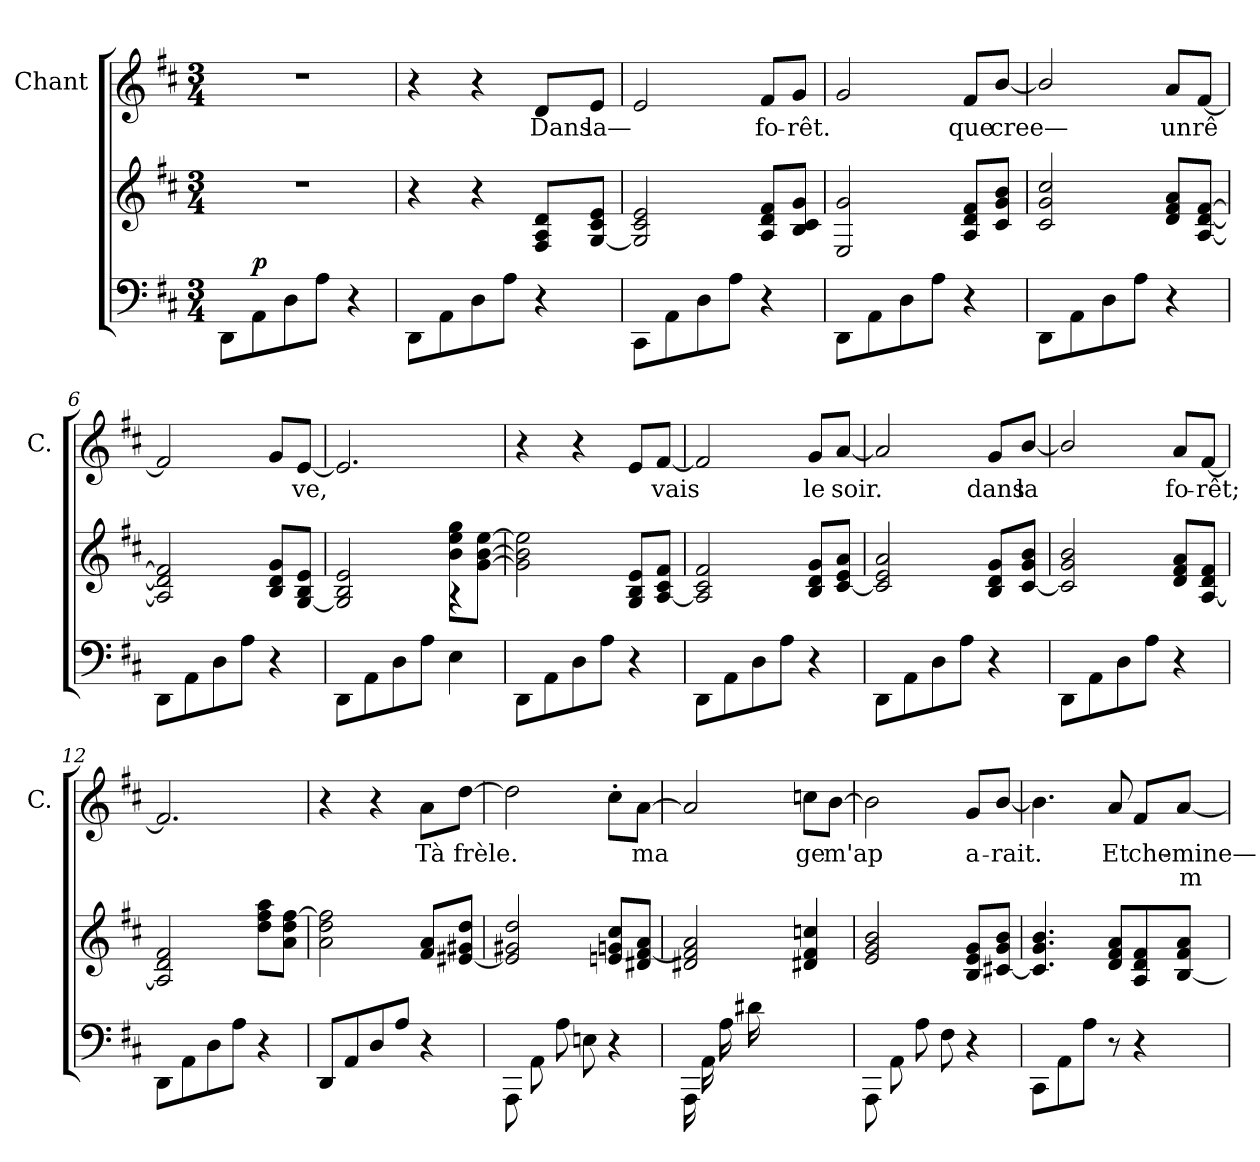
**kern	**dynam	**kern	**kern	**text	**text
*part3	*part3	*part2	*part1	*part1	*part1
*staff3	*staff3	*staff2	*staff1	*staff1	*staff1
*	*	*	*I"Chant	*	*
*	*	*	*I'C.	*	*
*clefF4	*	*clefG2	*clefG2	*	*
*k[f#c#]	*	*k[f#c#]	*k[f#c#]	*	*
*M3/4	*	*M3/4	*M3/4	*	*
=1	=1	=1	=1	=1	=1
8DDi\L	.	2.r	2.r	.	.
!	!LO:DY:a	!	!	!	!
8AAi\	p	.	.	.	.
8Di\	.	.	.	.	.
8Ai\J	.	.	.	.	.
4r	.	.	.	.	.
=2	=2	=2	=2	=2	=2
8DDi\L	.	4r	4r	.	.
8AAi\	.	.	.	.	.
8Di\	.	4r	4r	.	.
8Ai\J	.	.	.	.	.
4r	.	8dj/ 8Aj/ 8F#j/L	8dj/L	Dans	.
.	.	8ej/ 8c#j/ [8Gj/J	8ej/J	la—	.
=3	=3	=3	=3	=3	=3
8CC#i\L	.	2ej/ 2c#j/ 2Gj]/	2ej/	.	.
8AAi\	.	.	.	.	.
8Di\	.	.	.	.	.
8Ai\J	.	.	.	.	.
4r	.	8f#j/ 8dj/ 8Aj/L	8f#j/L	fo-	.
.	.	8gj/ 8c#j/ 8Bj/J	8gj/J	rêt.	.
=4	=4	=4	=4	=4	=4
8DDi\L	.	2gj/ 2Ej/	2gj/	.	.
8AAi\	.	.	.	.	.
8Di\	.	.	.	.	.
8Ai\J	.	.	.	.	.
4r	.	8f#j/ 8dj/ 8Aj/L	8f#j/L	que	.
.	.	8bj/ 8gj/ 8c#j/J	[8bj/J	cree—	.
!!LO:LB:g=z
=5	=5	=5	=5	=5	=5
8DDi\L	.	2cc#j/ 2gj/ 2c#j/	2bj/]	.	.
8AAi\	.	.	.	.	.
8Di\	.	.	.	.	.
8Ai\J	.	.	.	.	.
4r	.	8aj/ 8f#j/ 8dj/L	8aj/L	un	.
.	.	[8Aj/ [8dj/ [8f#j/J	[8f#j/J	rê	.
=6	=6	=6	=6	=6	=6
8DDi\L	.	2f#j]/ 2dj]/ 2Aj]/	2f#j/]	.	.
8AAi\	.	.	.	.	.
8Di\	.	.	.	.	.
8Ai\J	.	.	.	.	.
4r	.	8gj/ 8dj/ 8Bj/L	8gj/L	--	.
.	.	8ej/ 8Bj/ [8Gj/J	[8ej/J	ve,	.
=7	=7	=7	=7	=7	=7
*	*	*^	*	*	*
8DDi\L	.	2ej/ 2Bj/ 2Gj]/	8ryy	2.ej/]	.	.
8AAi\	.	.	8ryy	.	.	.
8Di\	.	.	8ryy	.	.	.
8Ai\J	.	.	8ryy	.	.	.
4Ei\	.	8bj\ 8eej\ 8ggj\L	4r	.	.	.
.	.	[8gj\ [8bj\ [8eej\J	.	.	.	.
*	*	*v	*v	*	*	*
=8	=8	=8	=8	=8	=8
8DDi\L	.	2eej]\ 2bj]\ 2gj]\	4r	.	.
8AAi\	.	.	.	.	.
8Di\	.	.	4r	.	.
8Ai\J	.	.	.	.	.
4r	.	8ej/ 8Bj/ 8Gj/L	8ej/L	.	.
.	.	8f#j/ 8c#j/ [8Aj/J	[8f#j/J	vais	.
!!LO:LB:g=z
=9	=9	=9	=9	=9	=9
8DDi\L	.	2f#j/ 2c#j/ 2Aj]/	2f#j/]	.	.
8AAi\	.	.	.	.	.
8Di\	.	.	.	.	.
8Ai\J	.	.	.	.	.
4r	.	8gj/ 8dj/ 8Bj/L	8gj/L	le	.
.	.	8aj/ 8ej/ [8c#j/J	[8aj/J	soir.	.
=10	=10	=10	=10	=10	=10
8DDi\L	.	2aj/ 2ej/ 2c#j]/	2aj/]	.	.
8AAi\	.	.	.	.	.
8Di\	.	.	.	.	.
8Ai\J	.	.	.	.	.
4r	.	8gj/ 8dj/ 8Bj/L	8gj/L	dans	.
.	.	8bj/ 8gj/ [8c#j/J	[8bj/J	la	.
=11	=11	=11	=11	=11	=11
8DDi\L	.	2bj/ 2gj/ 2c#j]/	2bj/]	.	.
8AAi\	.	.	.	.	.
8Di\	.	.	.	.	.
8Ai\J	.	.	.	.	.
4r	.	8aj/ 8f#j/ 8dj/L	8aj/L	fo-	.
.	.	8f#j/ 8dj/ [8Aj/J	[8f#j/J	rêt;	.
=12	=12	=12	=12	=12	=12
8DDi\L	.	2f#j/ 2dj/ 2Aj]/	2.f#j/]	.	.
8AAi\	.	.	.	.	.
8Di\	.	.	.	.	.
8Ai\J	.	.	.	.	.
4r	.	8ddj\ 8ff#j\ 8aaj\L	.	.	.
.	.	8aj\ 8ddj\ [8ff#j\J	.	.	.
!!LO:LB:g=z
=13	=13	=13	=13	=13	=13
8DDi/L	.	2aj\ 2ddj\ 2ff#j]\	4r	.	.
8AAi/	.	.	.	.	.
8Di/	.	.	4r	.	.
8Ai/J	.	.	.	.	.
4r	.	8aj/ 8f#j/L	8aj\L	Tà	.
.	.	8ddj/ 8g#Xj/ [8e#Xj/J	[8ddj\J	frèle.	.
=14	=14	=14	=14	=14	=14
8AAAi\	.	2ddj/ 2g#j/ 2e#j]/	2ddj\]	.	.
8AAi\	.	.	.	.	.
8Ai\	.	.	.	.	.
8Eni\	.	.	.	.	.
4r	.	8cc#j/ 8gnj/ 8enj/L	8cc#'<j\L	.	.
.	.	8d#Xj/ 8aj/ [8f#j/J	[8aj\J	ma	.
=15	=15	=15	=15	=15	=15
16AAAi\	.	2aj/ 2f#j]/ 2d#j/	2aj/]	--	.
16AAi\	.	.	.	.	.
16Ai\	.	.	.	.	.
16d#Xi\	.	.	.	.	.
2ryy	.	.	.	.	.
.	.	4ccnj/ 4f#j/ 4d#Xj/	8ccnj\L	ge	.
.	.	.	[8bj\J	m'ap	.
=16	=16	=16	=16	=16	=16
8AAAi\	.	2ej/ 2bj/ 2gj/	2bj\]	.	.
8AAi\	.	.	.	.	.
8Ai\	.	.	.	.	.
8F#i\	.	.	.	.	.
4r	.	8gj/ 8ej/ 8Bj/L	8gj/L	a-	.
.	.	8bj/ 8gj/ [8c#Xj/J	[8bj/J	rait.	.
!!LO:PB:g=z
=17	=17	=17	=17	=17	=17
8CC#i\L	.	4.bj/ 4.gj/ 4.c#j]/	4.bj\]	.	.
8AAi\	.	.	.	.	.
8Ai\J	.	.	.	.	.
8r	.	8aj/ 8f#j/ 8dj/L	8aj/	Et	.
4r	.	8f#j/ 8dj/ 8Aj/	8f#j/L	che-	.
.	.	8aj/ 8f#j/ [8Bj/J	[8aj/J	mine—	m
=	=	=	=	=	=
*-	*-	*-	*-	*-	*-
